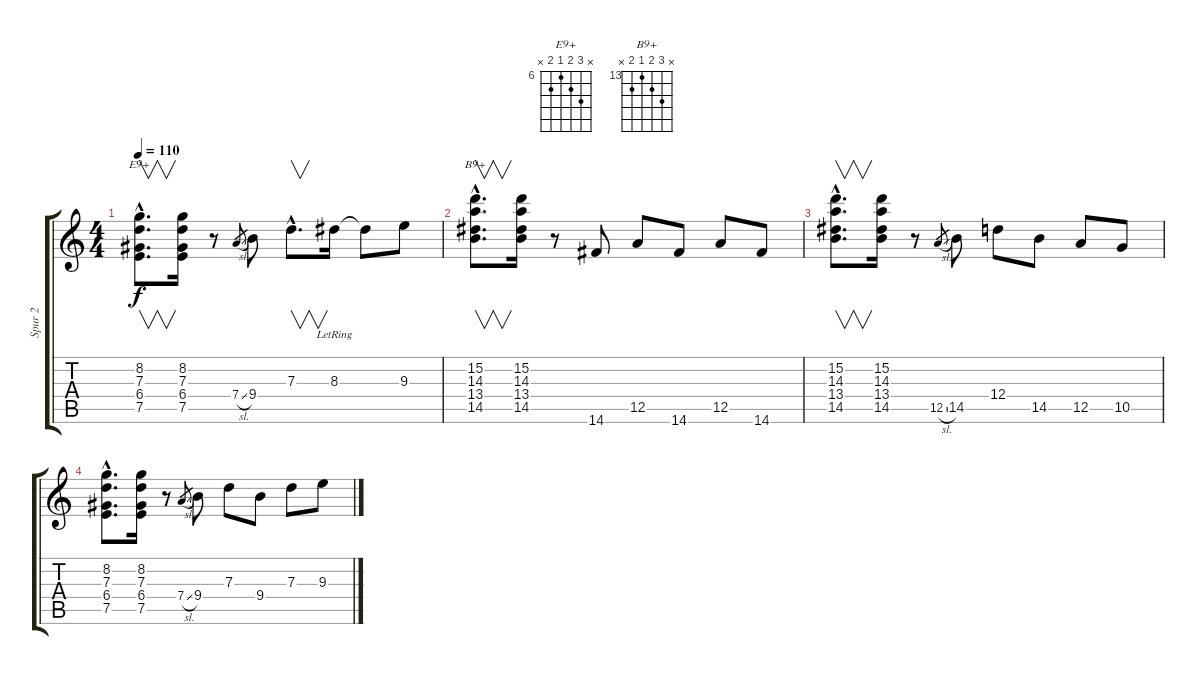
\track ("Spur 2" "Spur 2") {instrument overdrivenguitar}
\staff {score tabs}
\tuning (E4 B3 G3 D3 A2 E2) {hide}
\chord ("E9+" x 8 7 6 7 x) {firstfret 6}
\chord ("B9+" x 15 14 13 14 x) {firstfret 13}
\ts (4 4)
\tempo 110
\clef g2
\ks c
(8.2{hac} 7.3{hac} 6.4{hac} 7.5{hac}).8{v d ch "E9+" dy f} (8.2 7.3 6.4 7.5).16 r.8 7.4{sl}.8{gr} 9.4.8 7.3{hac}.8{v d} 8.3{lr}.16 8.3{t}.8 9.3.8 |
(15.2{hac} 14.3{hac} 13.4{hac} 14.5{hac}).8{v d ch "B9+"} (15.2 14.3 13.4 14.5).16 r.8 14.6.8 12.5.8 14.6.8 12.5.8 14.6.8 |
(15.2{hac} 14.3{hac} 13.4{hac} 14.5{hac}).8{v d} (15.2 14.3 13.4 14.5).16 r.8 12.5{sl}.8{gr} 14.5.8 12.4.8 14.5.8 12.5.8 10.5.8 |
(8.2{hac} 7.3{hac} 6.4{hac} 7.5{hac}).8{d} (8.2 7.3 6.4 7.5).16 r.8 7.4{sl}.8{gr} 9.4.8 7.3.8 9.4.8 7.3.8 9.3.8
